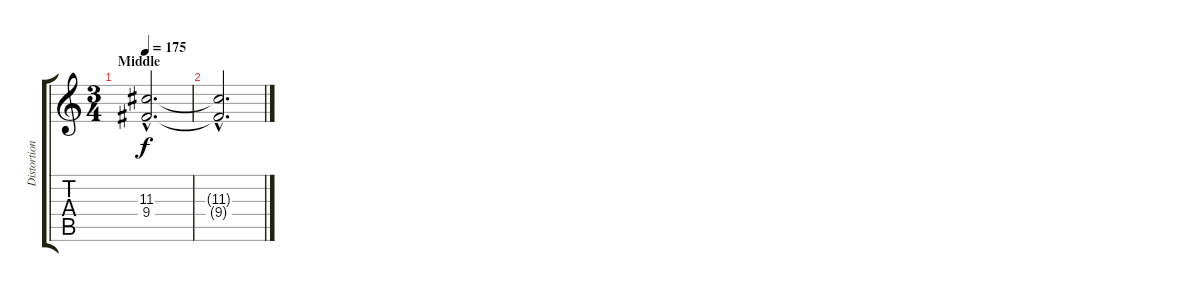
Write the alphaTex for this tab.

\track ("Distortion II / Jack" "Distortion") {instrument distortionguitar}
\staff {score tabs}
\tuning (B3 Gb3 D3 A2 E2 B1) {hide}
\ts (3 4)
\section ("" "Middle")
\tempo 175
\clef g2
\ks c
(11.3{hac} 9.4{hac}).2{d dy f} |
(11.3{hac t} 9.4{hac t}).2{d}
